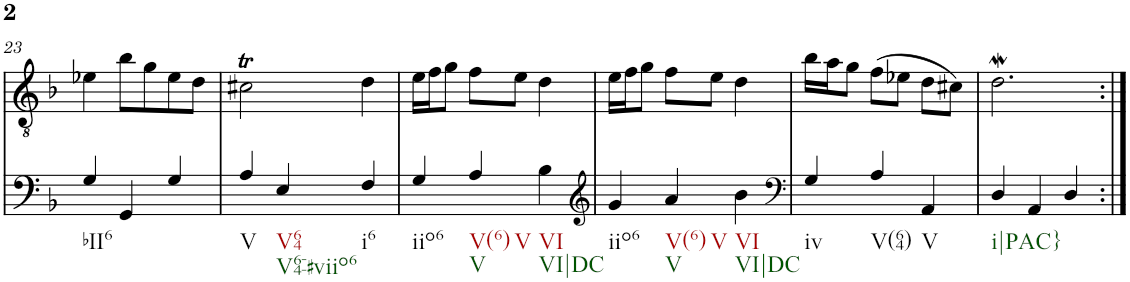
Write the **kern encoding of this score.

**kern	**kern
*part2	*part1
*staff2	*staff1
*I"Acoustic Guitar	*I"Acoustic Guitar
*I'Ac Gtr	*I'Ac Gtr
!!LO:PB:g=z
*clefF4	*clefGv2
*k[b-]	*k[b-]
*F:	*F:
*M3/4	*M3/4
=23	=23
!LO:TX:b:t=bII6	!
4G/	4e-X\
4GG/	8b-\L
.	8g\
4G/	8e-\
.	8d\J
=24	=24
!LO:TX:b:t=V	!
4A/	2c#Xt\
!LO:TX:b:t=V64	!
!LO:TX:b:t=V64-#viio6	!
4E/	.
!LO:TX:b:t=i6	!
4F/	4d\
=25	=25
!LO:TX:b:t=iio6	!
4G/	16e\LL
.	16f\J
.	8g\J
!LO:TX:b:t=V(6)	!
!LO:TX:b:t=V	!
!LO:TX:b:t=V	!
4A/	8f\L
.	8e\J
!LO:TX:b:t=VI	!
!LO:TX:b:t=VI|DC	!
4B-\	4d\
=26	=26
*clefG2	*
!LO:TX:b:t=iio6	!
4g/	16e\LL
.	16f\J
.	8g\J
!LO:TX:b:t=V(6)	!
!LO:TX:b:t=V	!
!LO:TX:b:t=V	!
4a/	8f\L
.	8e\J
!LO:TX:b:t=VI	!
!LO:TX:b:t=VI|DC	!
4b-\	4d\
=27	=27
*clefF4	*
!LO:TX:b:t=iv	!
4G/	16b-\LL
.	16a\J
.	8g\J
!LO:TX:b:t=V(64)	!
4A/	(8f\L
.	8e-X\J
!LO:TX:b:t=V	!
4AA/	8d\L
.	8c#X\J)
=28	=28
!LO:TX:b:t=i|PAC}	!
4D/	2.dW\
4AA/	.
4D/	.
=:|!	=:|!
*-	*-
